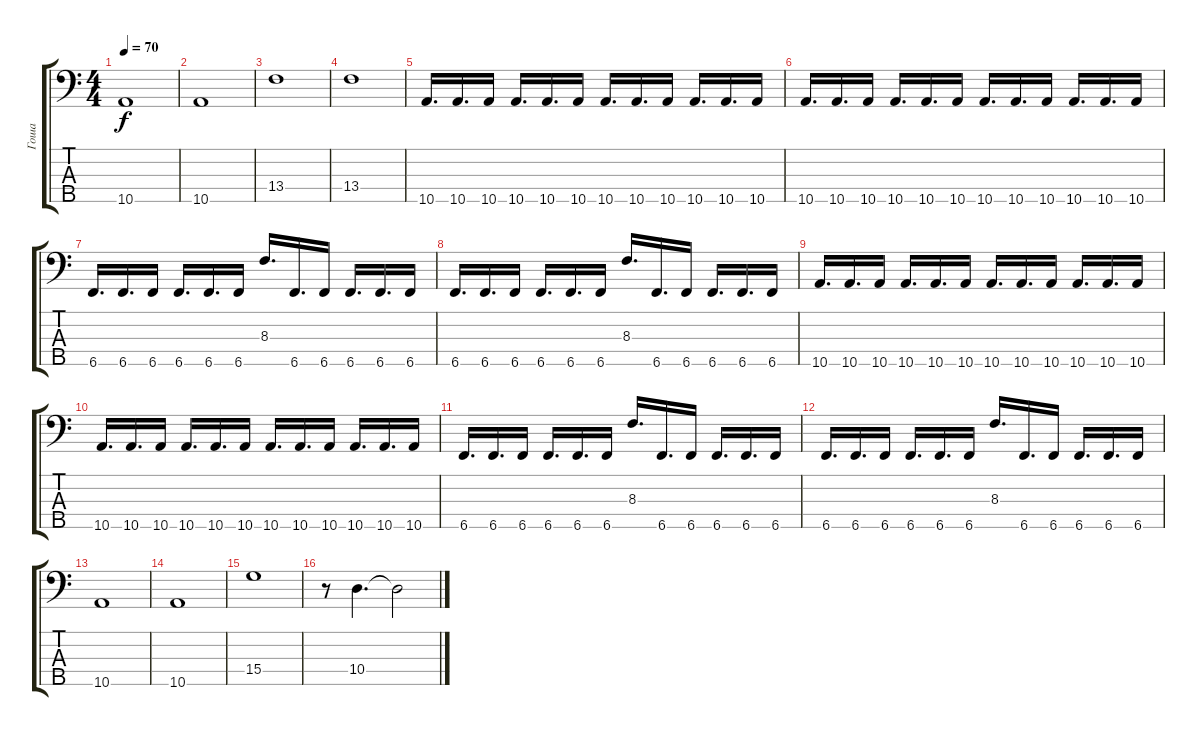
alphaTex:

\track ("Гоша" "Гоша") {instrument electricbassfinger}
\staff {score tabs}
\tuning (G2 D2 A1 E1 B0) {hide}
\ts (4 4)
\tempo 70
\clef f4
\ks c
10.5.1{dy f} |
10.5.1 |
13.4.1 |
13.4.1 |
10.5.16{d} 10.5.16{d} 10.5.16 10.5.16{d} 10.5.16{d} 10.5.16 10.5.16{d} 10.5.16{d} 10.5.16 10.5.16{d} 10.5.16{d} 10.5.16 |
10.5.16{d} 10.5.16{d} 10.5.16 10.5.16{d} 10.5.16{d} 10.5.16 10.5.16{d} 10.5.16{d} 10.5.16 10.5.16{d} 10.5.16{d} 10.5.16 |
6.5.16{d} 6.5.16{d} 6.5.16 6.5.16{d} 6.5.16{d} 6.5.16 8.3.16{d} 6.5.16{d} 6.5.16 6.5.16{d} 6.5.16{d} 6.5.16 |
6.5.16{d} 6.5.16{d} 6.5.16 6.5.16{d} 6.5.16{d} 6.5.16 8.3.16{d} 6.5.16{d} 6.5.16 6.5.16{d} 6.5.16{d} 6.5.16 |
10.5.16{d} 10.5.16{d} 10.5.16 10.5.16{d} 10.5.16{d} 10.5.16 10.5.16{d} 10.5.16{d} 10.5.16 10.5.16{d} 10.5.16{d} 10.5.16 |
10.5.16{d} 10.5.16{d} 10.5.16 10.5.16{d} 10.5.16{d} 10.5.16 10.5.16{d} 10.5.16{d} 10.5.16 10.5.16{d} 10.5.16{d} 10.5.16 |
6.5.16{d} 6.5.16{d} 6.5.16 6.5.16{d} 6.5.16{d} 6.5.16 8.3.16{d} 6.5.16{d} 6.5.16 6.5.16{d} 6.5.16{d} 6.5.16 |
6.5.16{d} 6.5.16{d} 6.5.16 6.5.16{d} 6.5.16{d} 6.5.16 8.3.16{d} 6.5.16{d} 6.5.16 6.5.16{d} 6.5.16{d} 6.5.16 |
10.5.1 |
10.5.1 |
15.4.1 |
r.8 10.4.4{d} 10.4{t}.2
